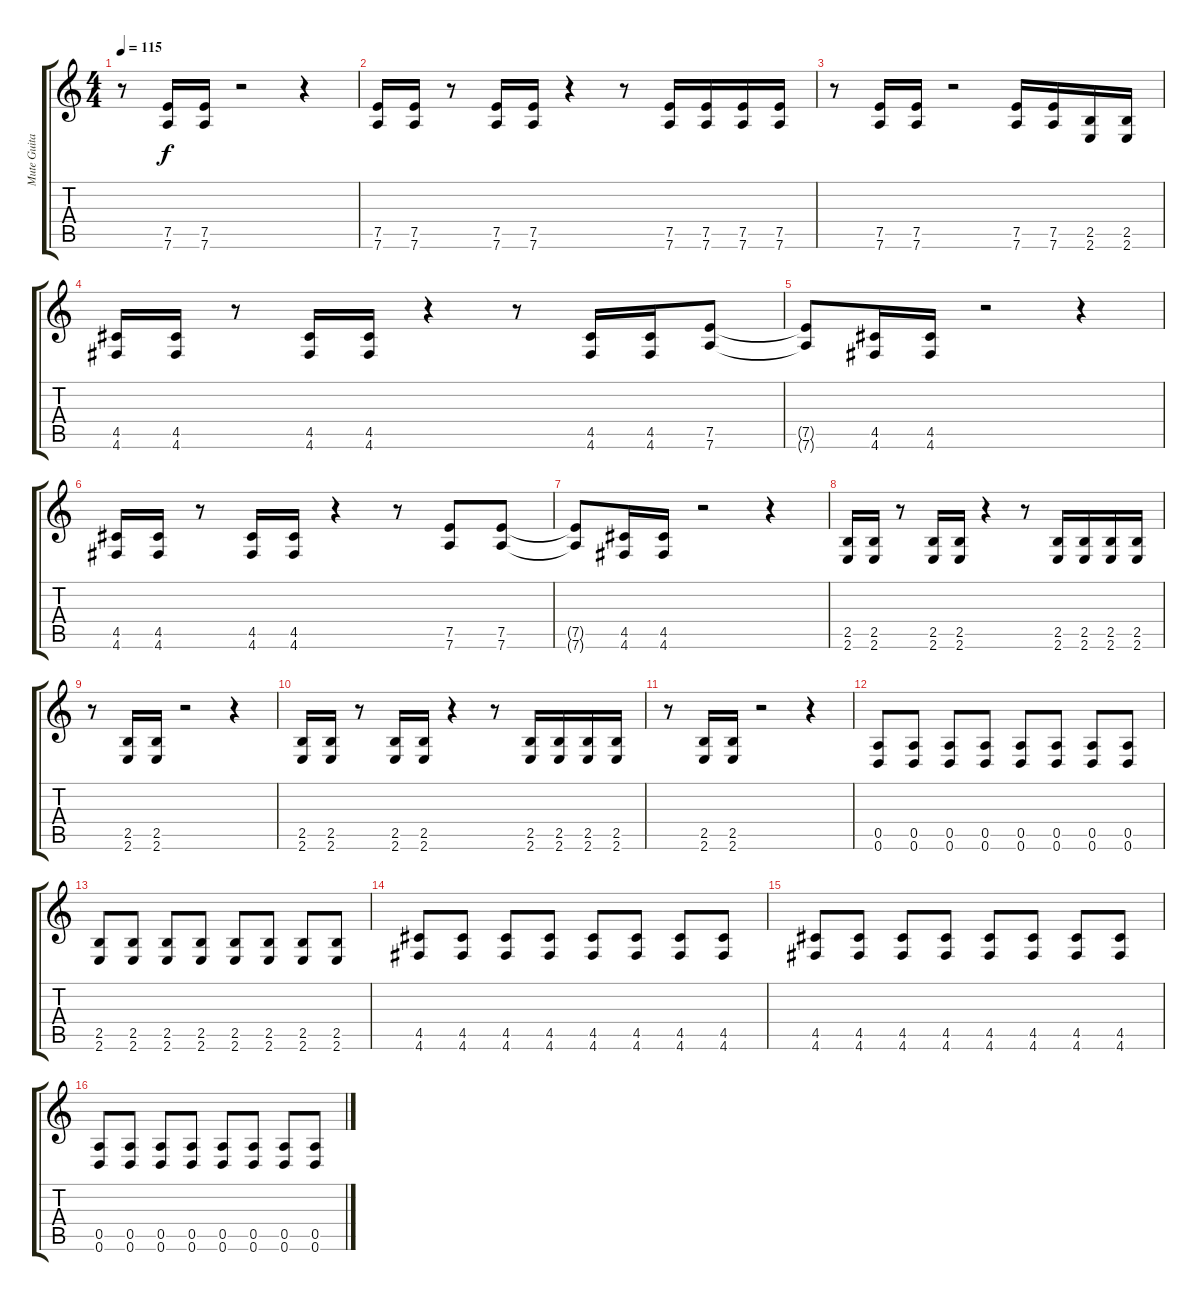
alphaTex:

\track ("Mute Guitar" "Mute Guita") {instrument electricguitarmuted}
\staff {score tabs}
\tuning (E4 B3 G3 D3 A2 D2) {hide}
\ts (4 4)
\tempo 115
\clef g2
\ks c
r.8{dy f} (7.5 7.6).16 (7.5 7.6).16 r.2 r.4 |
(7.5 7.6).16 (7.5 7.6).16 r.8 (7.5 7.6).16 (7.5 7.6).16 r.4 r.8 (7.5 7.6).16 (7.5 7.6).16 (7.5 7.6).16 (7.5 7.6).16 |
r.8 (7.5 7.6).16 (7.5 7.6).16 r.2 (7.5 7.6).16 (7.5 7.6).16 (2.5 2.6).16 (2.5 2.6).16 |
(4.5 4.6).16 (4.5 4.6).16 r.8 (4.5 4.6).16 (4.5 4.6).16 r.4 r.8 (4.5 4.6).16 (4.5 4.6).16 (7.5 7.6).8 |
(7.5{t} 7.6{t}).8 (4.5 4.6).16 (4.5 4.6).16 r.2 r.4 |
(4.5 4.6).16 (4.5 4.6).16 r.8 (4.5 4.6).16 (4.5 4.6).16 r.4 r.8 (7.5 7.6).8 (7.5 7.6).8 |
(7.5{t} 7.6{t}).8 (4.5 4.6).16 (4.5 4.6).16 r.2 r.4 |
(2.5 2.6).16 (2.5 2.6).16 r.8 (2.5 2.6).16 (2.5 2.6).16 r.4 r.8 (2.5 2.6).16 (2.5 2.6).16 (2.5 2.6).16 (2.5 2.6).16 |
r.8 (2.5 2.6).16 (2.5 2.6).16 r.2 r.4 |
(2.5 2.6).16 (2.5 2.6).16 r.8 (2.5 2.6).16 (2.5 2.6).16 r.4 r.8 (2.5 2.6).16 (2.5 2.6).16 (2.5 2.6).16 (2.5 2.6).16 |
r.8 (2.5 2.6).16 (2.5 2.6).16 r.2 r.4 |
(0.5 0.6).8 (0.5 0.6).8 (0.5 0.6).8 (0.5 0.6).8 (0.5 0.6).8 (0.5 0.6).8 (0.5 0.6).8 (0.5 0.6).8 |
(2.5 2.6).8 (2.5 2.6).8 (2.5 2.6).8 (2.5 2.6).8 (2.5 2.6).8 (2.5 2.6).8 (2.5 2.6).8 (2.5 2.6).8 |
(4.5 4.6).8 (4.5 4.6).8 (4.5 4.6).8 (4.5 4.6).8 (4.5 4.6).8 (4.5 4.6).8 (4.5 4.6).8 (4.5 4.6).8 |
(4.5 4.6).8 (4.5 4.6).8 (4.5 4.6).8 (4.5 4.6).8 (4.5 4.6).8 (4.5 4.6).8 (4.5 4.6).8 (4.5 4.6).8 |
(0.5 0.6).8 (0.5 0.6).8 (0.5 0.6).8 (0.5 0.6).8 (0.5 0.6).8 (0.5 0.6).8 (0.5 0.6).8 (0.5 0.6).8
